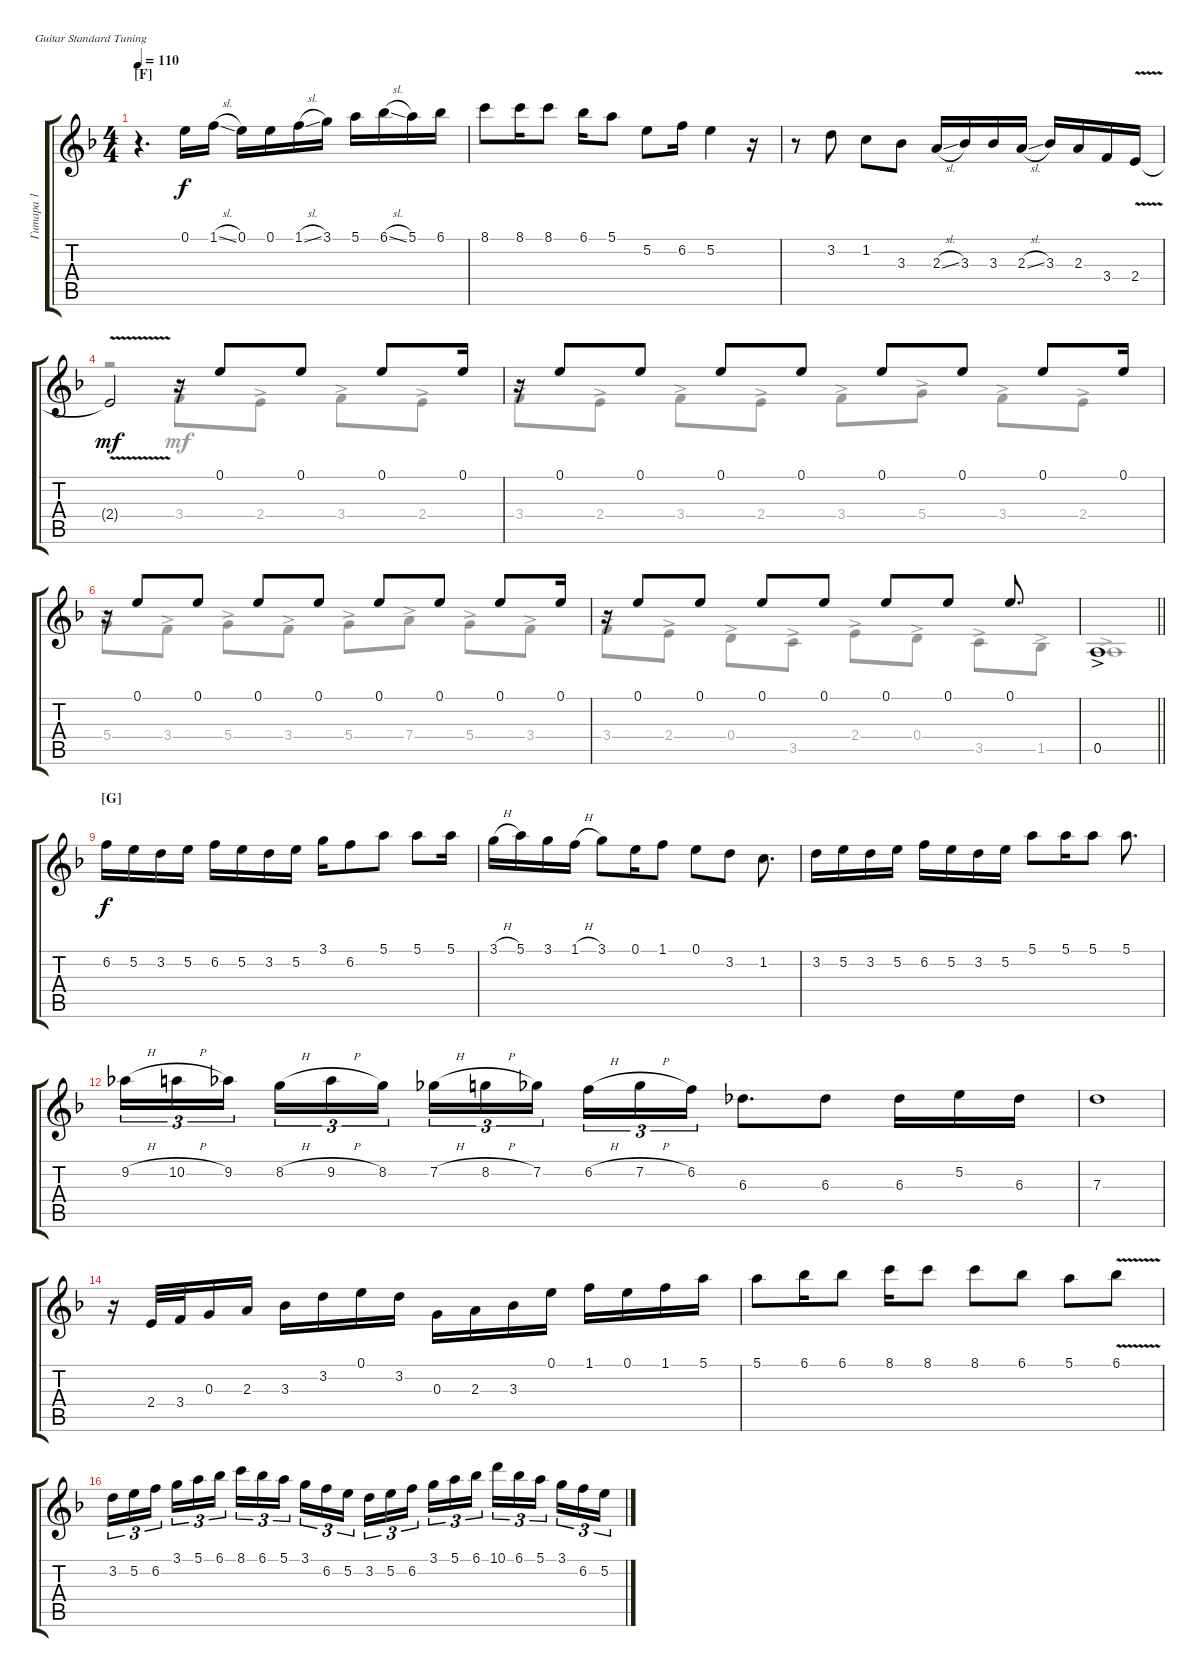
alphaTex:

\bracketExtendMode groupsimilarinstruments
\multiTrackTrackNamePolicy hidden
\firstSystemTrackNameMode fullname
\otherSystemsTrackNameMode fullname
\otherSystemsTrackNameOrientation horizontal
\defaultBarNumberDisplay FirstOfSystem
\track ("Гитара 1" "N-Gt") {instrument acousticguitarnylon}
\staff {score tabs}
\tuning (E4 B3 G3 D3 A2 E2)
\voice
\ts (4 4)
\section ("F" "")
\tempo 110
\clef g2
\ks dminor
r.4{d dy f} 0.1.16 1.1{sl}.16 0.1.16 0.1.16 1.1{sl}.16 3.1.16 5.1.16 6.1{sl}.16 5.1.16 6.1.16 |
8.1.8 8.1.16 8.1.8 6.1.16 5.1.8 5.2.8 6.2.16 5.2.4 r.16 |
r.8 3.2.8 1.2.8 3.3.8 2.3{sl}.16 3.3.16 3.3.16 2.3{sl}.16 3.3.16 2.3.16 3.4.16 2.4{v}.16 |
\scale
0.18858 2.4{t}.2{dy mf} r.16 0.1.8 0.1.8 0.1.8 0.1.16 |
\scale
0.270473 r.16 0.1.8 0.1.8 0.1.8 0.1.8 0.1.8 0.1.8 0.1.8 0.1.16 |
\scale
0.270473 r.16 0.1.8 0.1.8 0.1.8 0.1.8 0.1.8 0.1.8 0.1.8 0.1.16 |
\scale
0.270473 r.16 0.1.8 0.1.8 0.1.8 0.1.8 0.1.8 0.1.8 0.1.8{d} |
\scale
0.102077
\barLineRight lightlight
0.5{ac}.1 |
\section ("G" "")
\scale
0.335534 6.2.16{dy f} 5.2.16 3.2.16 5.2.16 6.2.16 5.2.16 3.2.16 5.2.16 3.1.16 6.2.8 5.1.8 5.1.8 5.1.16 |
\scale
0.260916 3.1{h}.16 5.1.16 3.1.16 1.1{h}.16 3.1.8 0.1.16 1.1.8 0.1.8 3.2.8 1.2.8{d} |
\scale
0.301384 3.2.16 5.2.16 3.2.16 5.2.16 6.2.16 5.2.16 3.2.16 5.2.16 5.1.8 5.1.16 5.1.8 5.1.8{d} |
9.2{h}.16{tu (3 2)} 10.2{h}.16{tu (3 2)} 9.2.16{tu (3 2)} 8.2{h}.16{tu (3 2)} 9.2{h}.16{tu (3 2)} 8.2.16{tu (3 2)} 7.2{h}.16{tu (3 2)} 8.2{h}.16{tu (3 2)} 7.2.16{tu (3 2)} 6.2{h}.16{tu (3 2)} 7.2{h}.16{tu (3 2)} 6.2.16{tu (3 2)} 6.3.8{d} 6.3.8 6.3.16 5.2.16 6.3.16 |
7.3.1 |
r.16 2.4.32 3.4.32 0.3.16 2.3.16 3.3.16 3.2.16 0.1.16 3.2.16 0.3.16 2.3.16 3.3.16 0.1.16 1.1.16 0.1.16 1.1.16 5.1.16 |
5.1.8 6.1.16 6.1.8 8.1.16 8.1.8 8.1.8 6.1.8 5.1.8 6.1{v}.8 |
\scale
0.394286 3.2.16{tu (3 2)} 5.2.16{tu (3 2)} 6.2.16{tu (3 2)} 3.1.16{tu (3 2)} 5.1.16{tu (3 2)} 6.1.16{tu (3 2)} 8.1.16{tu (3 2)} 6.1.16{tu (3 2)} 5.1.16{tu (3 2)} 3.1.16{tu (3 2)} 6.2.16{tu (3 2)} 5.2.16{tu (3 2)} 3.2.16{tu (3 2)} 5.2.16{tu (3 2)} 6.2.16{tu (3 2)} 3.1.16{tu (3 2)} 5.1.16{tu (3 2)} 6.1.16{tu (3 2)} 10.1.16{tu (3 2)} 6.1.16{tu (3 2)} 5.1.16{tu (3 2)} 3.1.16{tu (3 2)} 6.2.16{tu (3 2)} 5.2.16{tu (3 2)}
\voice
\clef g2
\ottava regular
\simile none
\ks dminor
|
|
|
\scale
0.18858 r.2 3.4{ac}.8{dy mf} 2.4{ac}.8 3.4{ac}.8 2.4{ac}.8 |
\scale
0.270473 3.4{ac}.8 2.4{ac}.8 3.4{ac}.8 2.4{ac}.8 3.4{ac}.8 5.4{ac}.8 3.4{ac}.8 2.4{ac}.8 |
\scale
0.270473 5.4{ac}.8 3.4{ac}.8 5.4{ac}.8 3.4{ac}.8 5.4{ac}.8 7.4{ac}.8 5.4{ac}.8 3.4{ac}.8 |
\scale
0.270473 3.4{ac}.8 2.4{ac}.8 0.4{ac}.8 3.5{ac}.8 2.4{ac}.8 0.4{ac}.8 3.5{ac}.8 1.5{ac}.8 |
\scale
0.102077
\barLineRight lightlight
0.5{ac}.1 |
\scale
0.335534 |
\scale
0.260916 |
\scale
0.301384 |
|
|
|
|
\scale
0.394286
